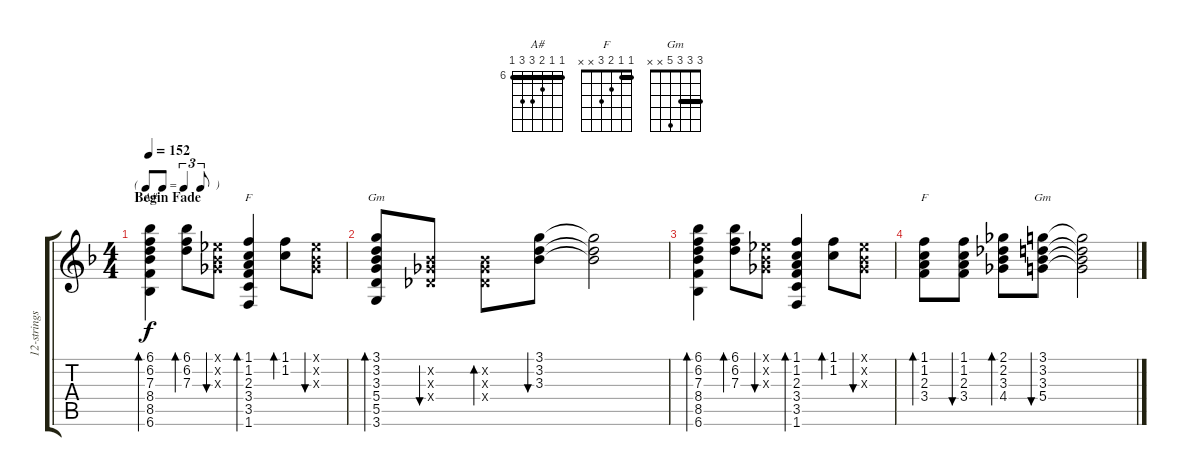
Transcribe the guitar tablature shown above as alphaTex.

\track ("12-strings Guitar" "12-strings") {instrument acousticguitarsteel}
\staff {score tabs}
\tuning (E4 B3 G3 D3 A2 E2) {hide}
\chord ("A#" 6 6 7 8 8 6) {firstfret 6 barre 6}
\chord ("F" 1 1 2 3 3 1) {barre 1}
\chord ("Gm" 3 3 3 5 5 3) {barre 3}
\chord ("F" 1 1 2 3 x x) {barre 1}
\chord ("Gm" 3 3 3 5 x x) {barre 3}
\ts (4 4)
\tf triplet8th
\section ("" "Begin Fade")
\tempo 152
\clef g2
\ks f
(6.1 6.2 7.3 8.4 8.5 6.6).4{bd 30 ch "A#" dy f volume 6} (6.1 6.2 7.3).8{bd 30} (-1.1{x} -1.2{x} -1.3{x}).8{bu 30} (1.1 1.2 2.3 3.4 3.5 1.6).4{bd 30 ch "F"} (1.1 1.2).8{bd 30} (-1.1{x} -1.2{x} -1.3{x}).8{bu 30} |
(3.1 3.2 3.3 5.4 5.5 3.6).8{bd 30 ch "Gm"} (-1.2{x} -1.3{x} -1.4{x}).8{bu 30} (-1.2{x} -1.3{x} -1.4{x}).8{bd 30} (3.1 3.2 3.3).8{bu 30} (3.1{t} 3.2{t} 3.3{t}).2 |
(6.1 6.2 7.3 8.4 8.5 6.6).4{bd 30 volume 3} (6.1 6.2 7.3).8{bd 30} (-1.1{x} -1.2{x} -1.3{x}).8{bu 30} (1.1 1.2 2.3 3.4 3.5 1.6).4{bd 30} (1.1 1.2).8{bd 30} (-1.1{x} -1.2{x} -1.3{x}).8{bu 30} |
(1.1 1.2 2.3 3.4).8{bd 30 ch "F"} (1.1 1.2 2.3 3.4).8{bu 30} (2.1 2.2 3.3 4.4).8{bd 30} (3.1 3.2 3.3 5.4).8{bu 30 ch "Gm"} (3.1{t} 3.2{t} 3.3{t} 5.4{t}).2
